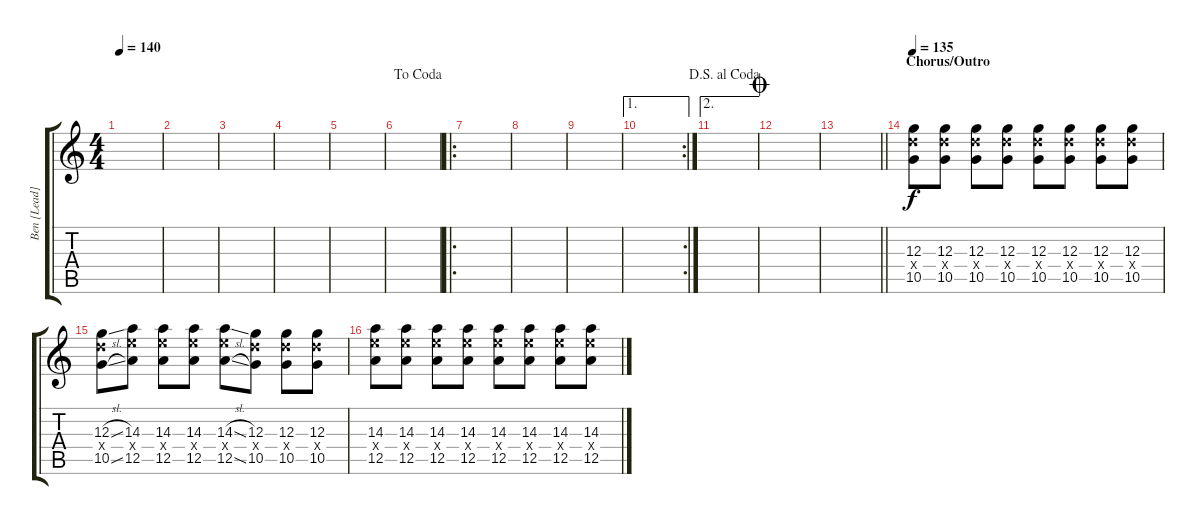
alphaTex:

\track ("Ben [Lead]" "Ben [Lead]") {instrument distortionguitar}
\staff {score tabs}
\tuning (E4 B3 G3 D3 A2 D2) {hide}
\ts (4 4)
\tempo 140
\clef g2
\ks c
|
|
|
|
|
\jump dacoda
|
\ro
|
|
|
\ae 1
\rc 2
|
\ae 2
\jump dalsegnoalcoda
|
\jump coda
|
\barLineRight lightlight
|
\section ("" "Chorus/Outro")
\tempo 135
(12.3 12.4{x} 10.5).8{volume 13} (12.3 12.4{x} 10.5).8 (12.3 12.4{x} 10.5).8 (12.3 12.4{x} 10.5).8 (12.3 12.4{x} 10.5).8 (12.3 12.4{x} 10.5).8 (12.3 12.4{x} 10.5).8 (12.3 12.4{x} 10.5).8 |
(12.3{sl} 12.4{x} 10.5{sl}).8 (14.3 14.4{x} 12.5).8 (14.3 14.4{x} 12.5).8 (14.3 14.4{x} 12.5).8 (14.3{sl} 14.4{x} 12.5{sl}).8 (12.3 12.4{x} 10.5).8 (12.3 12.4{x} 10.5).8 (12.3 12.4{x} 10.5).8 |
(14.3 14.4{x} 12.5).8 (14.3 14.4{x} 12.5).8 (14.3 14.4{x} 12.5).8 (14.3 14.4{x} 12.5).8 (14.3 14.4{x} 12.5).8 (14.3 14.4{x} 12.5).8 (14.3 14.4{x} 12.5).8 (14.3 14.4{x} 12.5).8
